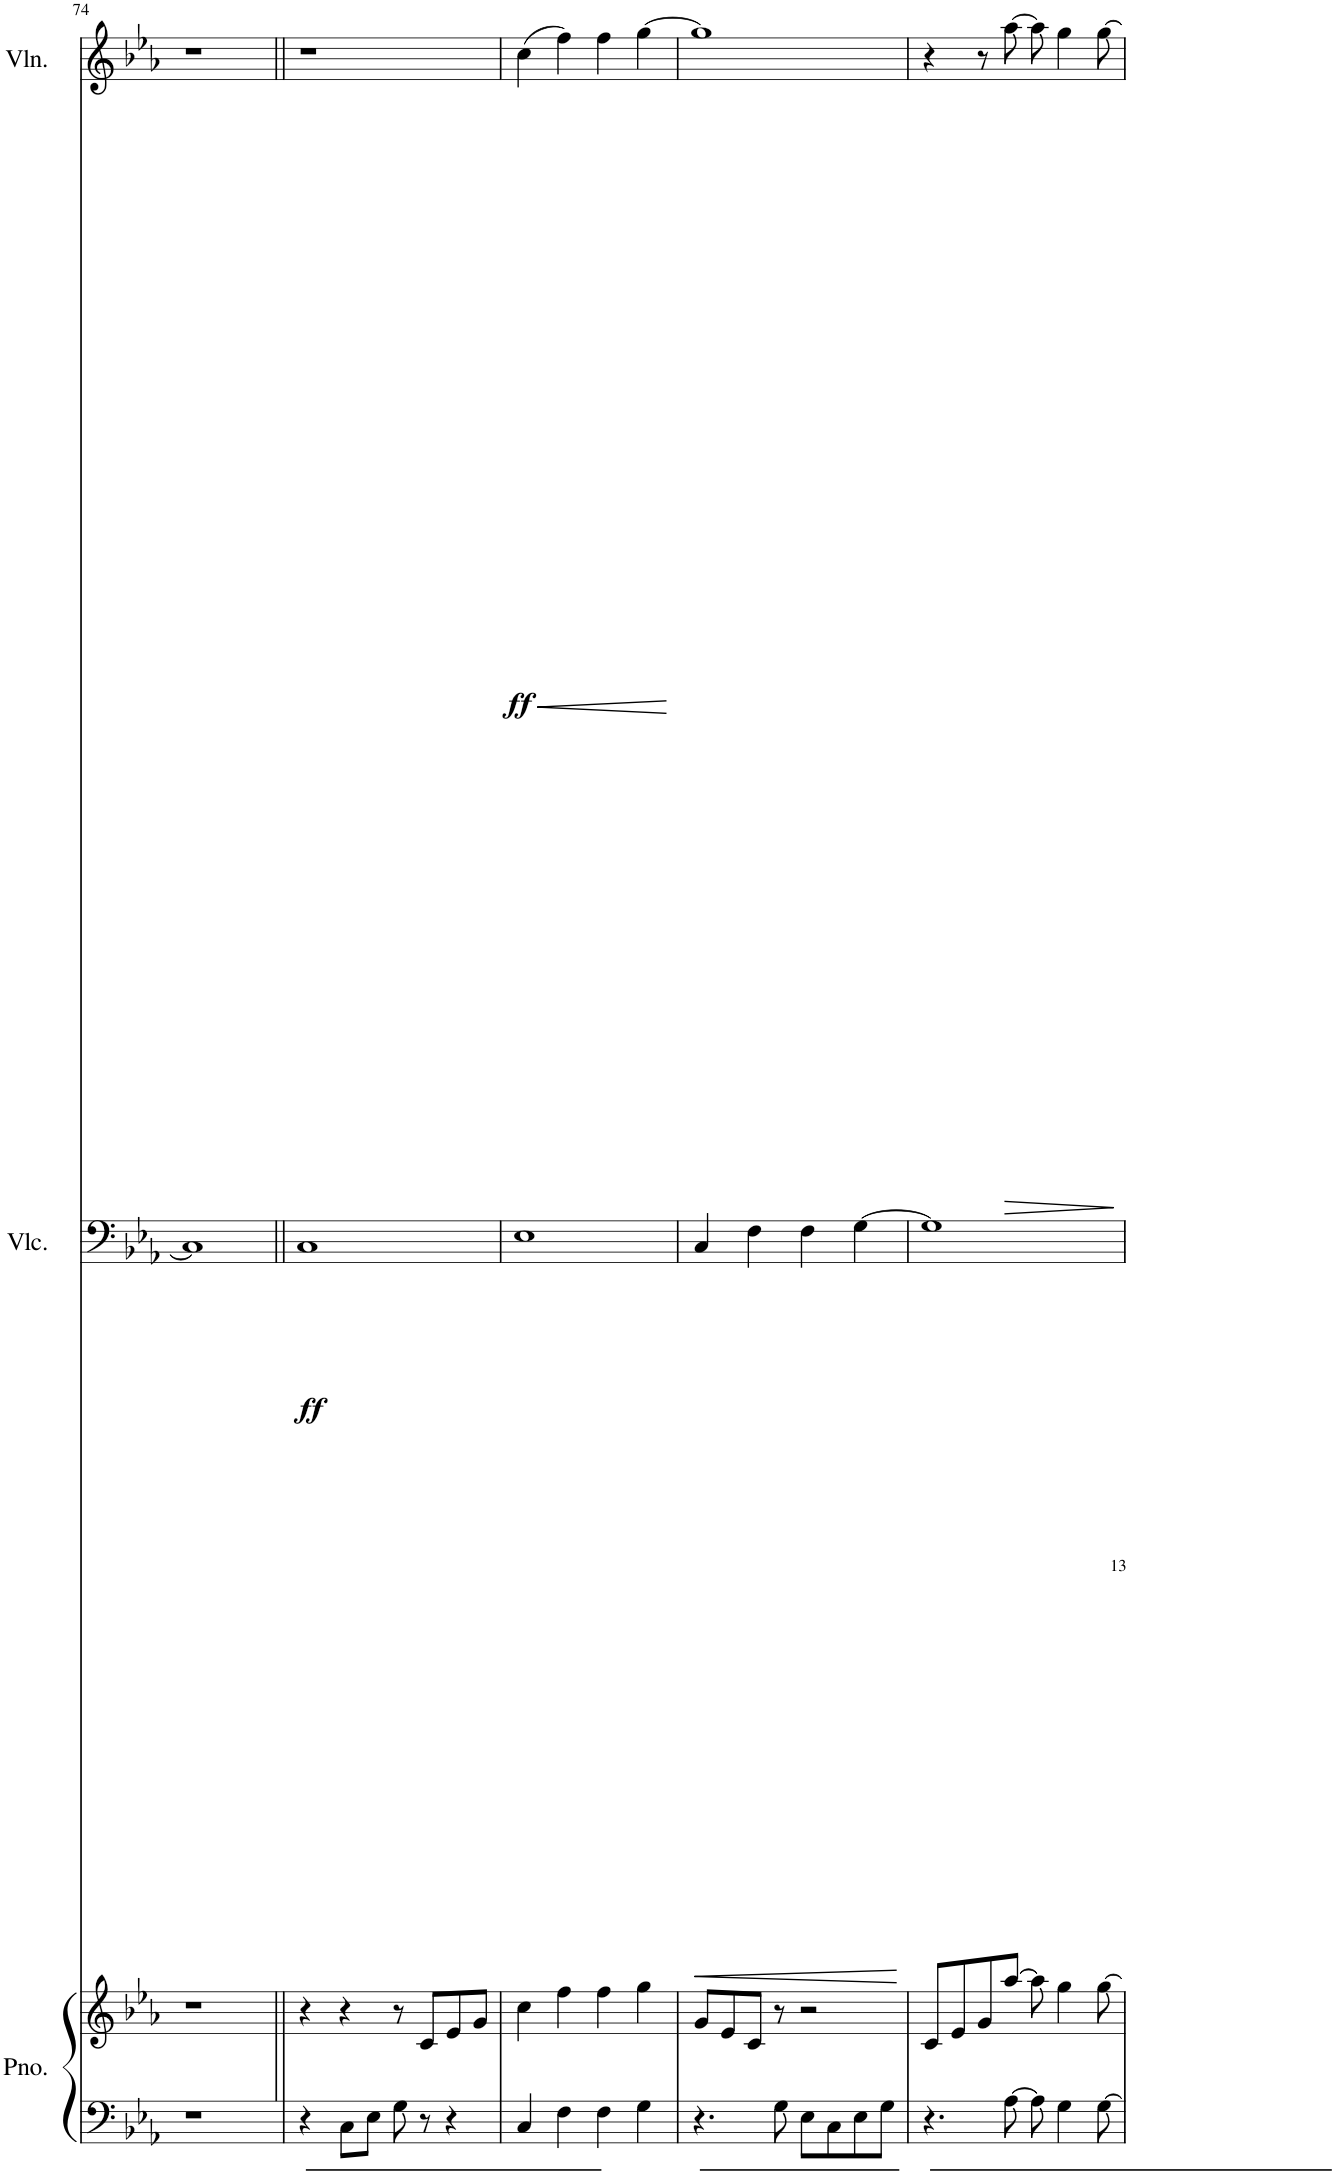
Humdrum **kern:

**kern	**kern	**kern	**dynam	**kern	**dynam
*part3	*part3	*part2	*part2	*part1	*part1
*staff4	*staff3	*staff2	*staff2	*staff1	*staff1
*I"Piano	*	*I"Violoncello	*	*I"Violin	*
*I'Pno.	*	*I'Vlc.	*	*I'Vln.	*
!!LO:PB:g=z
*clefF4	*clefG2	*clefF4	*	*clefG2	*
*k[b-e-a-]	*k[b-e-a-]	*k[b-e-a-]	*	*k[b-e-a-]	*
*M4/4	*M4/4	*M4/4	*	*M4/4	*
=74	=74	=74	=74	=74	=74
1r	1r	1C]	.	1r	.
=75||	=75||	=75||	=75||	=75||	=75||
!	!	!	!LO:DY:b	!	!
4r	4r	1C	ff	1r	.
8C\L	4r	.	.	.	.
8E-\J	.	.	.	.	.
8G\	8r	.	.	.	.
8r	8c/L	.	.	.	.
4r	8e-/	.	.	.	.
.	8g/J	.	.	.	.
=76	=76	=76	=76	=76	=76
!	!	!	!	!	!LO:HP:b
!	!	!	!	!	!LO:DY:n=1:b
4C/	4cc\	1E-	.	(4cc\	< ff
4F\	4ff\	.	.	4ff\)	.
4F\	4ff\	.	.	4ff\	.
4G\	4gg\	.	.	[4gg\	.
.	.	.	.	.	[
=77	=77	=77	=77	=77	=77
!	!	!	!LO:HP:b	!	!
4.r	8g/L	4C/	<	1gg]	.
.	8e-/	.	.	.	.
.	8c/J	4F\	.	.	.
8G\	8r	.	.	.	.
8E-\L	2r	4F\	.	.	.
8C\	.	.	.	.	.
8E-\	.	[4G\	.	.	.
8G\J	.	.	.	.	.
.	.	.	[	.	.
=78	=78	=78	=78	=78	=78
4.r	8c/L	1G]	.	4r	.
.	8e-/	.	.	.	.
.	8g/	.	.	8r	.
!	!	!	!	!	!LO:HP:b
[8A-\	[8aa-/J	.	.	[8aa-\	>
8A-\]	8aa-\]	.	.	8aa-\]	.
4G\	4gg\	.	.	4gg\	.
[8G\	[8gg\	.	.	[8gg\	.
.	.	.	.	.	]
=	=	=	=	=	=
*-	*-	*-	*-	*-	*-
